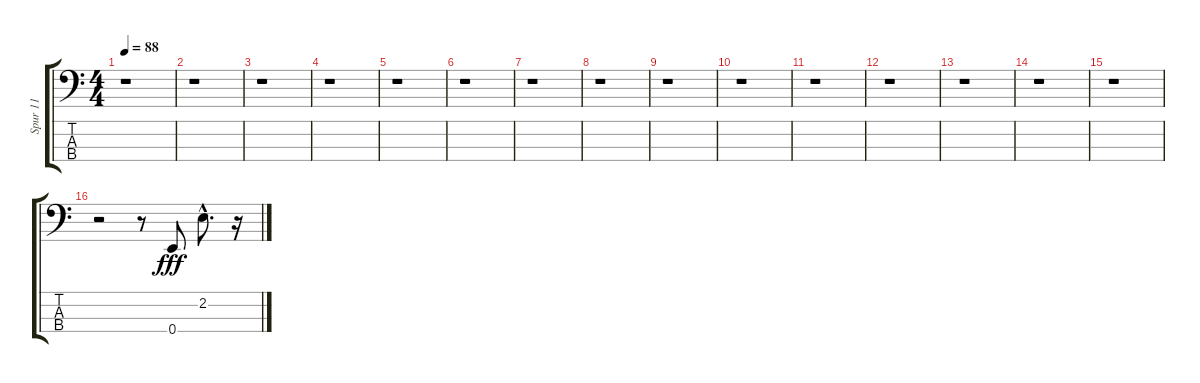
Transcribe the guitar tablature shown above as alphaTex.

\track ("Spur 11" "Spur 11") {instrument electricbassfinger}
\staff {score tabs}
\tuning (G2 D2 A1 E1) {hide}
\ts (4 4)
\tempo 88
\clef f4
\ks c
r.1{dy fff} |
r.1 |
r.1 |
r.1 |
r.1 |
r.1 |
r.1 |
r.1 |
r.1 |
r.1 |
r.1 |
r.1 |
r.1 |
r.1 |
r.1 |
r.2 r.8 0.4.8 2.2{hac}.8{d} r.16
